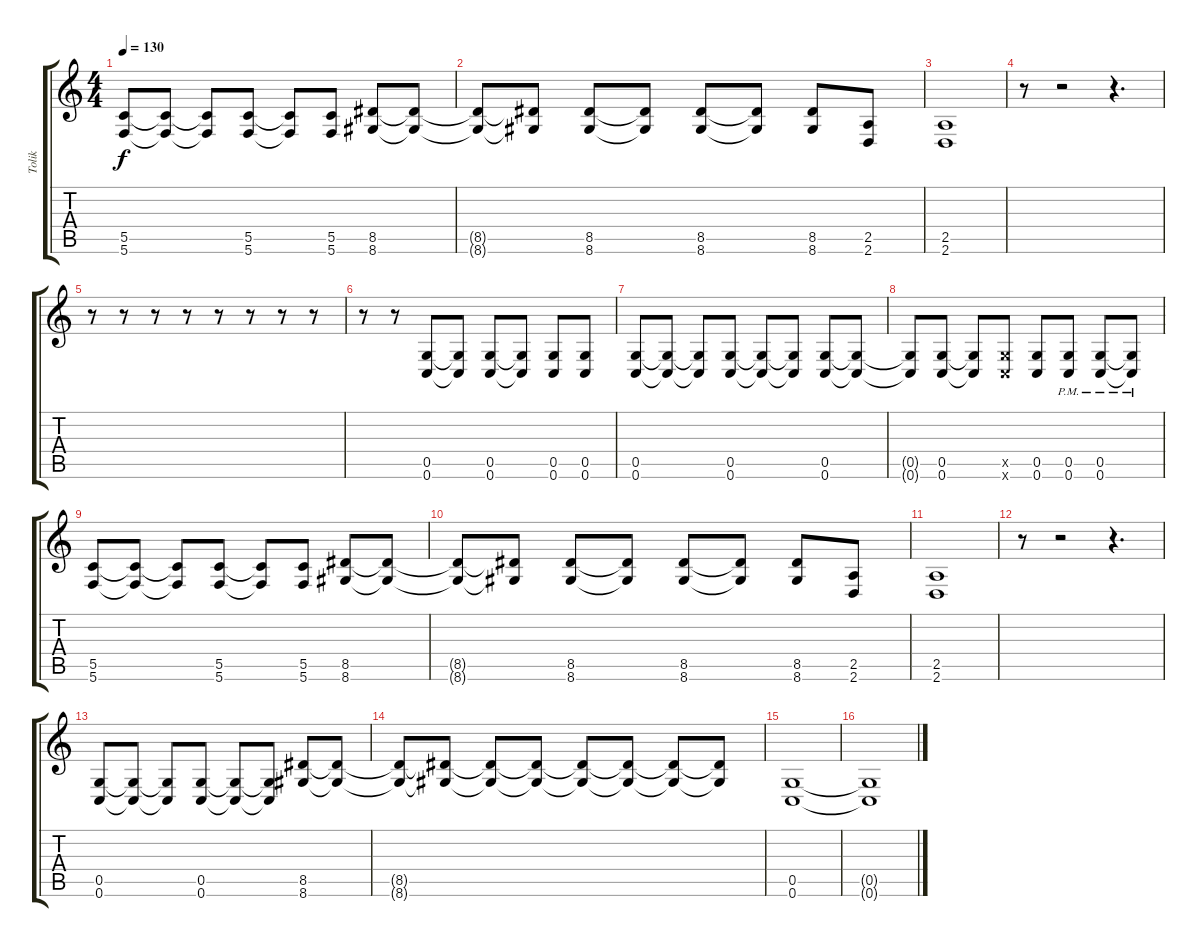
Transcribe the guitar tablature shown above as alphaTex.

\track ("Tolik" "Tolik") {instrument distortionguitar}
\staff {score tabs}
\tuning (D4 A3 F3 C3 G2 C2) {hide}
\ts (4 4)
\tempo 130
\clef g2
\ks c
(5.5 5.6).8{dy f} (5.5{t} 5.6{t}).8 (5.5{t} 5.6{t}).8 (5.5 5.6).8 (5.5{t} 5.6{t}).8 (5.5 5.6).8 (8.5 8.6).8 (8.5{t} 8.6{t}).8 |
(8.5{t} 8.6{t}).8 (8.5{t} 8.6{t}).8 (8.5 8.6).8 (8.5{t} 8.6{t}).8 (8.5 8.6).8 (8.5{t} 8.6{t}).8 (8.5 8.6).8 (2.5 2.6).8 |
(2.5 2.6).1 |
r.8 r.2 r.4{d} |
r.8 r.8 r.8 r.8 r.8 r.8 r.8 r.8 |
r.8 r.8 (0.5 0.6).8 (0.5{t} 0.6{t}).8 (0.5 0.6).8 (0.5{t} 0.6{t}).8 (0.5 0.6).8 (0.5 0.6).8 |
(0.5 0.6).8 (0.5{t} 0.6{t}).8 (0.5{t} 0.6{t}).8 (0.5 0.6).8 (0.5{t} 0.6{t}).8 (0.5{t} 0.6{t}).8 (0.5 0.6).8 (0.5{t} 0.6{t}).8 |
(0.5{t} 0.6{t}).8 (0.5 0.6).8 (0.5{t} 0.6{t}).8 (0.5{x} 0.6{x}).8 (0.5 0.6).8 (0.5{pm} 0.6{pm}).8 (0.5{pm} 0.6{pm}).8 (0.5{pm t} 0.6{pm t}).8 |
(5.5 5.6).8 (5.5{t} 5.6{t}).8 (5.5{t} 5.6{t}).8 (5.5 5.6).8 (5.5{t} 5.6{t}).8 (5.5 5.6).8 (8.5 8.6).8 (8.5{t} 8.6{t}).8 |
(8.5{t} 8.6{t}).8 (8.5{t} 8.6{t}).8 (8.5 8.6).8 (8.5{t} 8.6{t}).8 (8.5 8.6).8 (8.5{t} 8.6{t}).8 (8.5 8.6).8 (2.5 2.6).8 |
(2.5 2.6).1 |
r.8 r.2 r.4{d} |
(0.5 0.6).8 (0.5{t} 0.6{t}).8 (0.5{t} 0.6{t}).8 (0.5 0.6).8 (0.5{t} 0.6{t}).8 (0.5{t} 0.6{t}).8 (8.5 8.6).8 (8.5{t} 8.6{t}).8 |
(8.5{t} 8.6{t}).8 (8.5{t} 8.6{t}).8 (8.5{t} 8.6{t}).8 (8.5{t} 8.6{t}).8 (8.5{t} 8.6{t}).8 (8.5{t} 8.6{t}).8 (8.5{t} 8.6{t}).8 (8.5{t} 8.6{t}).8 |
(0.5 0.6).1 |
(0.5{t} 0.6{t}).1
